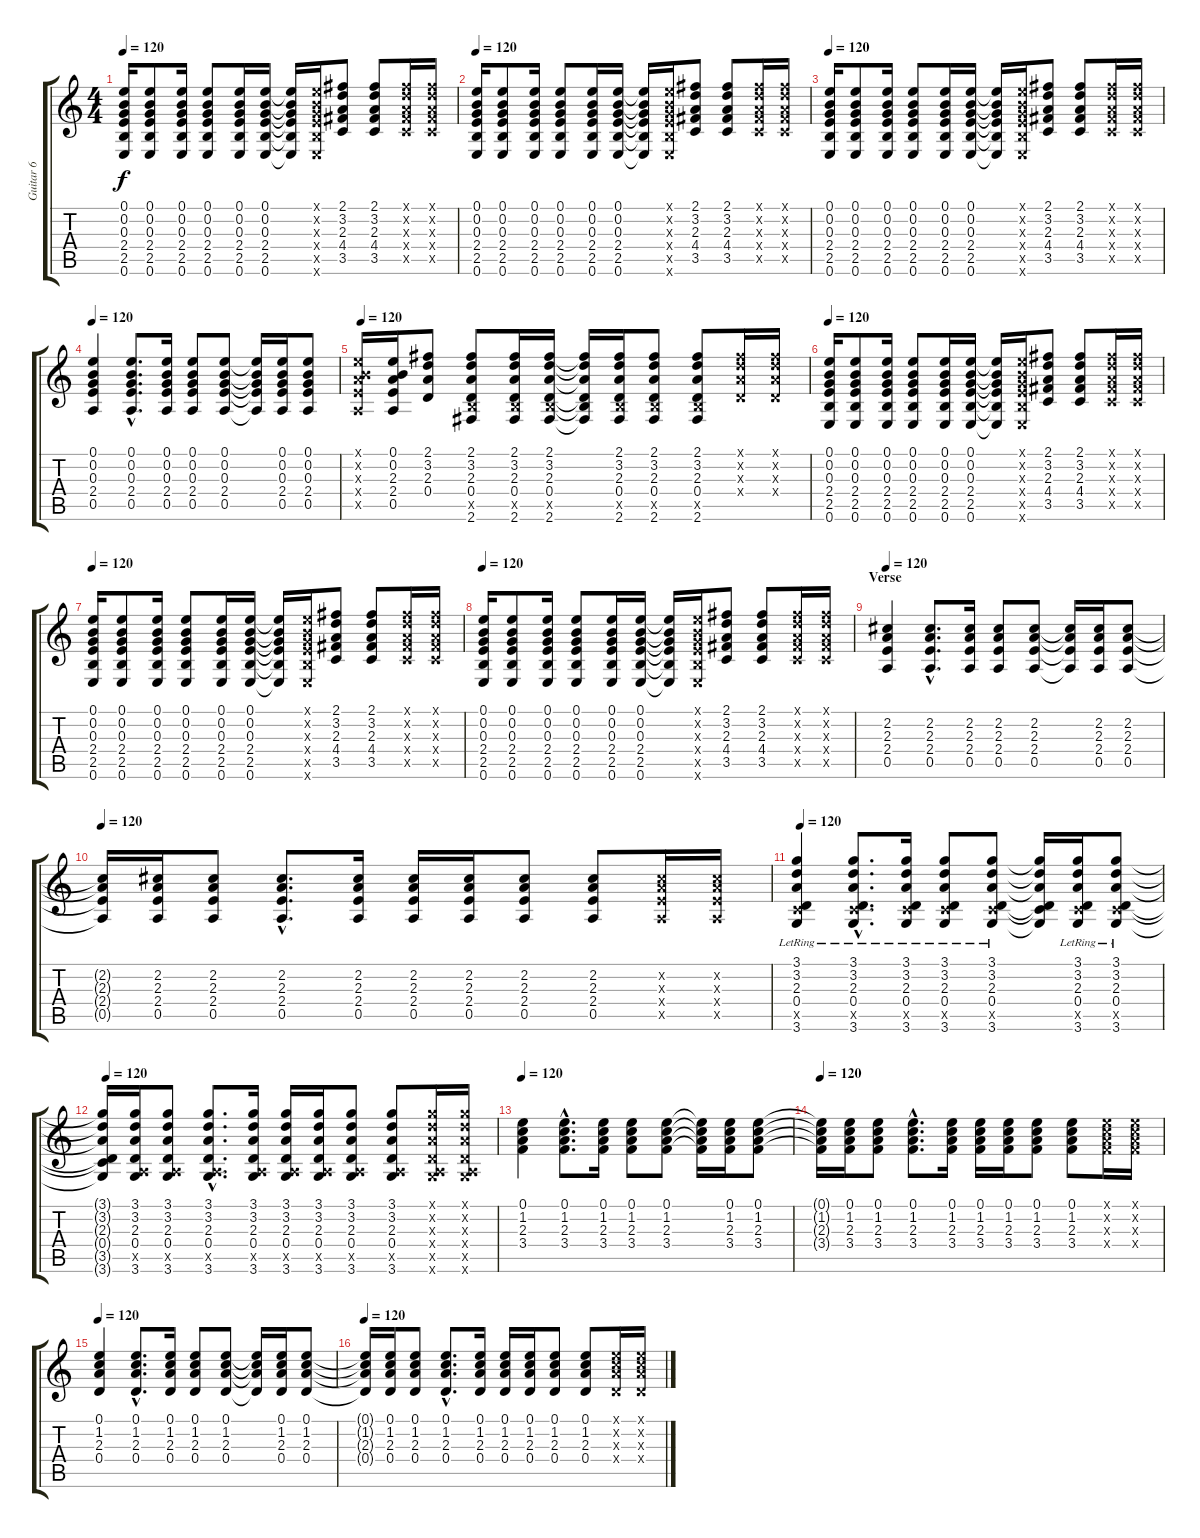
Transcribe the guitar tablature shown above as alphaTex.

\track ("Guitar 6" "Guitar 6") {instrument acousticguitarnylon}
\staff {score tabs}
\tuning (E4 B3 G3 D3 A2 E2) {hide}
\ts (4 4)
\tempo 120
\clef g2
\ks c
(0.1 0.2 0.3 2.4 2.5 0.6).16{dy f} (0.1 0.2 0.3 2.4 2.5 0.6).8 (0.1 0.2 0.3 2.4 2.5 0.6).16 (0.1 0.2 0.3 2.4 2.5 0.6).8 (0.1 0.2 0.3 2.4 2.5 0.6).16 (0.1 0.2 0.3 2.4 2.5 0.6).16 (0.1{t} 0.2{t} 0.3{t} 2.4{t} 2.5{t} 0.6{t}).16 (0.1{x} 0.2{x} 0.3{x} 2.4{x} 2.5{x} 0.6{x}).16 (2.1 3.2 2.3 4.4 3.5).8 (2.1 3.2 2.3 4.4 3.5).8 (2.1{x} 3.2{x} 2.3{x} 4.4{x} 3.5{x}).16 (2.1{x} 3.2{x} 2.3{x} 4.4{x} 3.5{x}).16 |
\tempo 120
(0.1 0.2 0.3 2.4 2.5 0.6).16 (0.1 0.2 0.3 2.4 2.5 0.6).8 (0.1 0.2 0.3 2.4 2.5 0.6).16 (0.1 0.2 0.3 2.4 2.5 0.6).8 (0.1 0.2 0.3 2.4 2.5 0.6).16 (0.1 0.2 0.3 2.4 2.5 0.6).16 (0.1{t} 0.2{t} 0.3{t} 2.4{t} 2.5{t} 0.6{t}).16 (0.1{x} 0.2{x} 0.3{x} 2.4{x} 2.5{x} 0.6{x}).16 (2.1 3.2 2.3 4.4 3.5).8 (2.1 3.2 2.3 4.4 3.5).8 (2.1{x} 3.2{x} 2.3{x} 4.4{x} 3.5{x}).16 (2.1{x} 3.2{x} 2.3{x} 4.4{x} 3.5{x}).16 |
\tempo 120
(0.1 0.2 0.3 2.4 2.5 0.6).16 (0.1 0.2 0.3 2.4 2.5 0.6).8 (0.1 0.2 0.3 2.4 2.5 0.6).16 (0.1 0.2 0.3 2.4 2.5 0.6).8 (0.1 0.2 0.3 2.4 2.5 0.6).16 (0.1 0.2 0.3 2.4 2.5 0.6).16 (0.1{t} 0.2{t} 0.3{t} 2.4{t} 2.5{t} 0.6{t}).16 (0.1{x} 0.2{x} 0.3{x} 2.4{x} 2.5{x} 0.6{x}).16 (2.1 3.2 2.3 4.4 3.5).8 (2.1 3.2 2.3 4.4 3.5).8 (2.1{x} 3.2{x} 2.3{x} 4.4{x} 3.5{x}).16 (2.1{x} 3.2{x} 2.3{x} 4.4{x} 3.5{x}).16 |
\tempo 120
(0.1 0.2 0.3 2.4 0.5).4 (0.1{hac} 0.2{hac} 0.3{hac} 2.4{hac} 0.5{hac}).8{d} (0.1 0.2 0.3 2.4 0.5).16 (0.1 0.2 0.3 2.4 0.5).8 (0.1 0.2 0.3 2.4 0.5).8 (0.1{t} 0.2{t} 0.3{t} 2.4{t} 0.5{t}).16 (0.1 0.2 0.3 2.4 0.5).16 (0.1 0.2 0.3 2.4 0.5).8 |
\tempo 120
(0.1{x} 0.2{x} 2.3{x} 2.4{x} 0.5{x}).16 (0.1 0.2 2.3 2.4 0.5).16 (2.1 3.2 2.3 0.4).8 (2.1 3.2 2.3 0.4 2.5{x} 2.6).8 (2.1 3.2 2.3 0.4 2.5{x} 2.6).16 (2.1 3.2 2.3 0.4 2.5{x} 2.6).16 (2.1{t} 3.2{t} 2.3{t} 0.4{t} 2.5{t} 2.6{t}).16 (2.1 3.2 2.3 0.4 2.5{x} 2.6).16 (2.1 3.2 2.3 0.4 2.5{x} 2.6).8 (2.1 3.2 2.3 0.4 2.5{x} 2.6).8 (2.1{x} 3.2{x} 2.3{x} 0.4{x}).16 (2.1{x} 3.2{x} 2.3{x} 0.4{x}).16 |
\tempo 120
(0.1 0.2 0.3 2.4 2.5 0.6).16 (0.1 0.2 0.3 2.4 2.5 0.6).8 (0.1 0.2 0.3 2.4 2.5 0.6).16 (0.1 0.2 0.3 2.4 2.5 0.6).8 (0.1 0.2 0.3 2.4 2.5 0.6).16 (0.1 0.2 0.3 2.4 2.5 0.6).16 (0.1{t} 0.2{t} 0.3{t} 2.4{t} 2.5{t} 0.6{t}).16 (0.1{x} 0.2{x} 0.3{x} 2.4{x} 2.5{x} 0.6{x}).16 (2.1 3.2 2.3 4.4 3.5).8 (2.1 3.2 2.3 4.4 3.5).8 (2.1{x} 3.2{x} 2.3{x} 4.4{x} 3.5{x}).16 (2.1{x} 3.2{x} 2.3{x} 4.4{x} 3.5{x}).16 |
\tempo 120
(0.1 0.2 0.3 2.4 2.5 0.6).16 (0.1 0.2 0.3 2.4 2.5 0.6).8 (0.1 0.2 0.3 2.4 2.5 0.6).16 (0.1 0.2 0.3 2.4 2.5 0.6).8 (0.1 0.2 0.3 2.4 2.5 0.6).16 (0.1 0.2 0.3 2.4 2.5 0.6).16 (0.1{t} 0.2{t} 0.3{t} 2.4{t} 2.5{t} 0.6{t}).16 (0.1{x} 0.2{x} 0.3{x} 2.4{x} 2.5{x} 0.6{x}).16 (2.1 3.2 2.3 4.4 3.5).8 (2.1 3.2 2.3 4.4 3.5).8 (2.1{x} 3.2{x} 2.3{x} 4.4{x} 3.5{x}).16 (2.1{x} 3.2{x} 2.3{x} 4.4{x} 3.5{x}).16 |
\tempo 120
(0.1 0.2 0.3 2.4 2.5 0.6).16 (0.1 0.2 0.3 2.4 2.5 0.6).8 (0.1 0.2 0.3 2.4 2.5 0.6).16 (0.1 0.2 0.3 2.4 2.5 0.6).8 (0.1 0.2 0.3 2.4 2.5 0.6).16 (0.1 0.2 0.3 2.4 2.5 0.6).16 (0.1{t} 0.2{t} 0.3{t} 2.4{t} 2.5{t} 0.6{t}).16 (0.1{x} 0.2{x} 0.3{x} 2.4{x} 2.5{x} 0.6{x}).16 (2.1 3.2 2.3 4.4 3.5).8 (2.1 3.2 2.3 4.4 3.5).8 (2.1{x} 3.2{x} 2.3{x} 4.4{x} 3.5{x}).16 (2.1{x} 3.2{x} 2.3{x} 4.4{x} 3.5{x}).16 |
\section ("" "Verse")
\tempo 120
(2.2 2.3 2.4 0.5).4 (2.2{hac} 2.3{hac} 2.4{hac} 0.5{hac}).8{d} (2.2 2.3 2.4 0.5).16 (2.2 2.3 2.4 0.5).8 (2.2 2.3 2.4 0.5).8 (2.2{t} 2.3{t} 2.4{t} 0.5{t}).16 (2.2 2.3 2.4 0.5).16 (2.2 2.3 2.4 0.5).8 |
\tempo 120
(2.2{t} 2.3{t} 2.4{t} 0.5{t}).16 (2.2 2.3 2.4 0.5).16 (2.2 2.3 2.4 0.5).8 (2.2{hac} 2.3{hac} 2.4{hac} 0.5{hac}).8{d} (2.2 2.3 2.4 0.5).16 (2.2 2.3 2.4 0.5).16 (2.2 2.3 2.4 0.5).16 (2.2 2.3 2.4 0.5).8 (2.2 2.3 2.4 0.5).8 (2.2{x} 2.3{x} 2.4{x} 0.5{x}).16 (2.2{x} 2.3{x} 2.4{x} 0.5{x}).16 |
\tempo 120
(3.1{lr} 3.2{lr} 2.3{lr} 0.4{lr} 3.5{x} 3.6{lr}).4 (3.1{hac lr} 3.2{hac lr} 2.3{hac lr} 0.4{hac lr} 3.5{hac x} 3.6{hac lr}).8{d} (3.1{lr} 3.2{lr} 2.3{lr} 0.4{lr} 3.5{x} 3.6{lr}).16 (3.1{lr} 3.2{lr} 2.3{lr} 0.4{lr} 3.5{x} 3.6{lr}).8 (3.1{lr} 3.2{lr} 2.3{lr} 0.4{lr} 3.5{x} 3.6{lr}).8 (3.1{t} 3.2{t} 2.3{t} 0.4{t} 3.5{t} 3.6{t}).16 (3.1{lr} 3.2{lr} 2.3{lr} 0.4{lr} 3.5{x} 3.6{lr}).16 (3.1{lr} 3.2{lr} 2.3{lr} 0.4{lr} 3.5{x} 3.6{lr}).8 |
\tempo 120
(3.1{t} 3.2{t} 2.3{t} 0.4{t} 3.5{t} 3.6{t}).16 (3.1 3.2 2.3 0.4 0.5{x} 3.6).16 (3.1 3.2 2.3 0.4 0.5{x} 3.6).8 (3.1{hac} 3.2{hac} 2.3{hac} 0.4{hac} 0.5{hac x} 3.6{hac}).8{d} (3.1 3.2 2.3 0.4 0.5{x} 3.6).16 (3.1 3.2 2.3 0.4 0.5{x} 3.6).16 (3.1 3.2 2.3 0.4 0.5{x} 3.6).16 (3.1 3.2 2.3 0.4 0.5{x} 3.6).8 (3.1 3.2 2.3 0.4 0.5{x} 3.6).8 (3.1{x} 3.2{x} 2.3{x} 0.4{x} 0.5{x} 3.6{x}).16 (3.1{x} 3.2{x} 2.3{x} 0.4{x} 0.5{x} 3.6{x}).16 |
\tempo 120
(0.1 1.2 2.3 3.4).4 (0.1{hac} 1.2{hac} 2.3{hac} 3.4{hac}).8{d} (0.1 1.2 2.3 3.4).16 (0.1 1.2 2.3 3.4).8 (0.1 1.2 2.3 3.4).8 (0.1{t} 1.2{t} 2.3{t} 3.4{t}).16 (0.1 1.2 2.3 3.4).16 (0.1 1.2 2.3 3.4).8 |
\tempo 120
(0.1{t} 1.2{t} 2.3{t} 3.4{t}).16 (0.1 1.2 2.3 3.4).16 (0.1 1.2 2.3 3.4).8 (0.1{hac} 1.2{hac} 2.3{hac} 3.4{hac}).8{d} (0.1 1.2 2.3 3.4).16 (0.1 1.2 2.3 3.4).16 (0.1 1.2 2.3 3.4).16 (0.1 1.2 2.3 3.4).8 (0.1 1.2 2.3 3.4).8 (0.1{x} 1.2{x} 2.3{x} 3.4{x}).16 (0.1{x} 1.2{x} 2.3{x} 3.4{x}).16 |
\tempo 120
(0.1 1.2 2.3 0.4).4 (0.1{hac} 1.2{hac} 2.3{hac} 0.4{hac}).8{d} (0.1 1.2 2.3 0.4).16 (0.1 1.2 2.3 0.4).8 (0.1 1.2 2.3 0.4).8 (0.1{t} 1.2{t} 2.3{t} 0.4{t}).16 (0.1 1.2 2.3 0.4).16 (0.1 1.2 2.3 0.4).8 |
\tempo 120
(0.1{t} 1.2{t} 2.3{t} 0.4{t}).16 (0.1 1.2 2.3 0.4).16 (0.1 1.2 2.3 0.4).8 (0.1{hac} 1.2{hac} 2.3{hac} 0.4{hac}).8{d} (0.1 1.2 2.3 0.4).16 (0.1 1.2 2.3 0.4).16 (0.1 1.2 2.3 0.4).16 (0.1 1.2 2.3 0.4).8 (0.1 1.2 2.3 0.4).8 (0.1{x} 1.2{x} 2.3{x} 0.4{x}).16 (0.1{x} 1.2{x} 2.3{x} 0.4{x}).16
